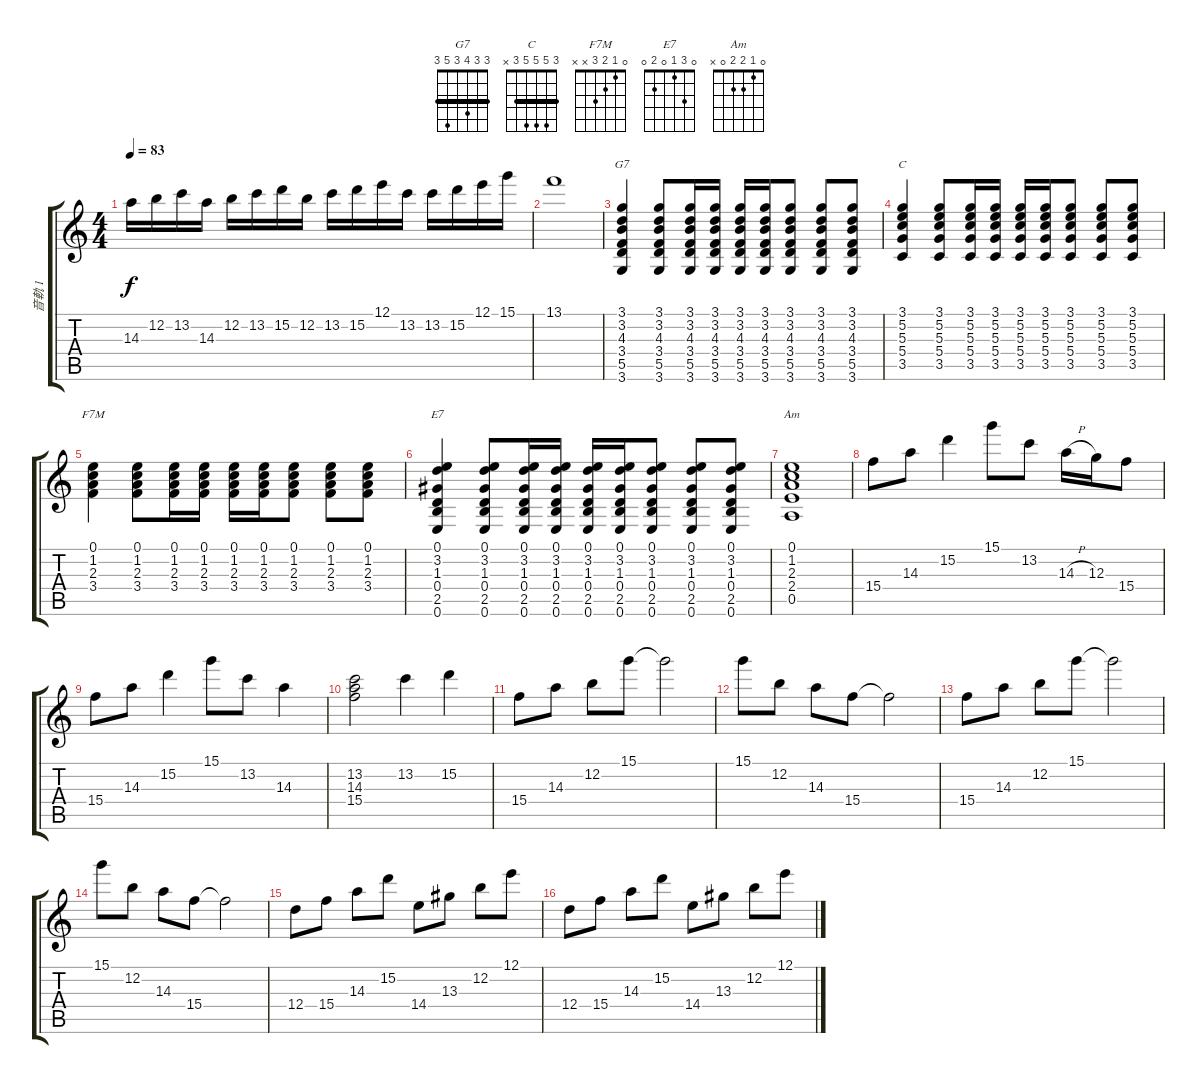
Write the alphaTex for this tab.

\track ("音軌 1" "音軌 1") {instrument electricguitarjazz}
\staff {score tabs}
\tuning (E4 B3 G3 D3 A2 E2) {hide}
\chord ("G7" 3 3 4 3 5 3) {barre 3}
\chord ("C" 3 5 5 5 3 x) {barre 3}
\chord ("F7M" 0 1 2 3 x x)
\chord ("E7" 0 3 1 0 2 0)
\chord ("Am" 0 1 2 2 0 x)
\ts (4 4)
\tempo 83
\clef g2
\ks c
14.3.16{dy f} 12.2.16 13.2.16 14.3.16 12.2.16 13.2.16 15.2.16 12.2.16 13.2.16 15.2.16 12.1.16 13.2.16 13.2.16 15.2.16 12.1.16 15.1.16 |
13.1.1 |
(3.1 3.2 4.3 3.4 5.5 3.6).4{ch "G7"} (3.1 3.2 4.3 3.4 5.5 3.6).8 (3.1 3.2 4.3 3.4 5.5 3.6).16 (3.1 3.2 4.3 3.4 5.5 3.6).16 (3.1 3.2 4.3 3.4 5.5 3.6).16 (3.1 3.2 4.3 3.4 5.5 3.6).16 (3.1 3.2 4.3 3.4 5.5 3.6).8 (3.1 3.2 4.3 3.4 5.5 3.6).8 (3.1 3.2 4.3 3.4 5.5 3.6).8 |
(3.1 5.2 5.3 5.4 3.5).4{ch "C"} (3.1 5.2 5.3 5.4 3.5).8 (3.1 5.2 5.3 5.4 3.5).16 (3.1 5.2 5.3 5.4 3.5).16 (3.1 5.2 5.3 5.4 3.5).16 (3.1 5.2 5.3 5.4 3.5).16 (3.1 5.2 5.3 5.4 3.5).8 (3.1 5.2 5.3 5.4 3.5).8 (3.1 5.2 5.3 5.4 3.5).8 |
(0.1 1.2 2.3 3.4).4{ch "F7M"} (0.1 1.2 2.3 3.4).8 (0.1 1.2 2.3 3.4).16 (0.1 1.2 2.3 3.4).16 (0.1 1.2 2.3 3.4).16 (0.1 1.2 2.3 3.4).16 (0.1 1.2 2.3 3.4).8 (0.1 1.2 2.3 3.4).8 (0.1 1.2 2.3 3.4).8 |
(0.1 3.2 1.3 0.4 2.5 0.6).4{ch "E7"} (0.1 3.2 1.3 0.4 2.5 0.6).8 (0.1 3.2 1.3 0.4 2.5 0.6).16 (0.1 3.2 1.3 0.4 2.5 0.6).16 (0.1 3.2 1.3 0.4 2.5 0.6).16 (0.1 3.2 1.3 0.4 2.5 0.6).16 (0.1 3.2 1.3 0.4 2.5 0.6).8 (0.1 3.2 1.3 0.4 2.5 0.6).8 (0.1 3.2 1.3 0.4 2.5 0.6).8 |
(0.1 1.2 2.3 2.4 0.5).1{ch "Am"} |
15.4.8 14.3.8 15.2.4 15.1.8 13.2.8 14.3{h}.16 12.3.16 15.4.8 |
15.4.8 14.3.8 15.2.4 15.1.8 13.2.8 14.3.4 |
(13.2 14.3 15.4).2 13.2.4 15.2.4 |
15.4.8 14.3.8 12.2.8 15.1.8 15.1{t}.2 |
15.1.8 12.2.8 14.3.8 15.4.8 15.4{t}.2 |
15.4.8 14.3.8 12.2.8 15.1.8 15.1{t}.2 |
15.1.8 12.2.8 14.3.8 15.4.8 15.4{t}.2 |
12.4.8 15.4.8 14.3.8 15.2.8 14.4.8 13.3.8 12.2.8 12.1.8 |
12.4.8 15.4.8 14.3.8 15.2.8 14.4.8 13.3.8 12.2.8 12.1.8
